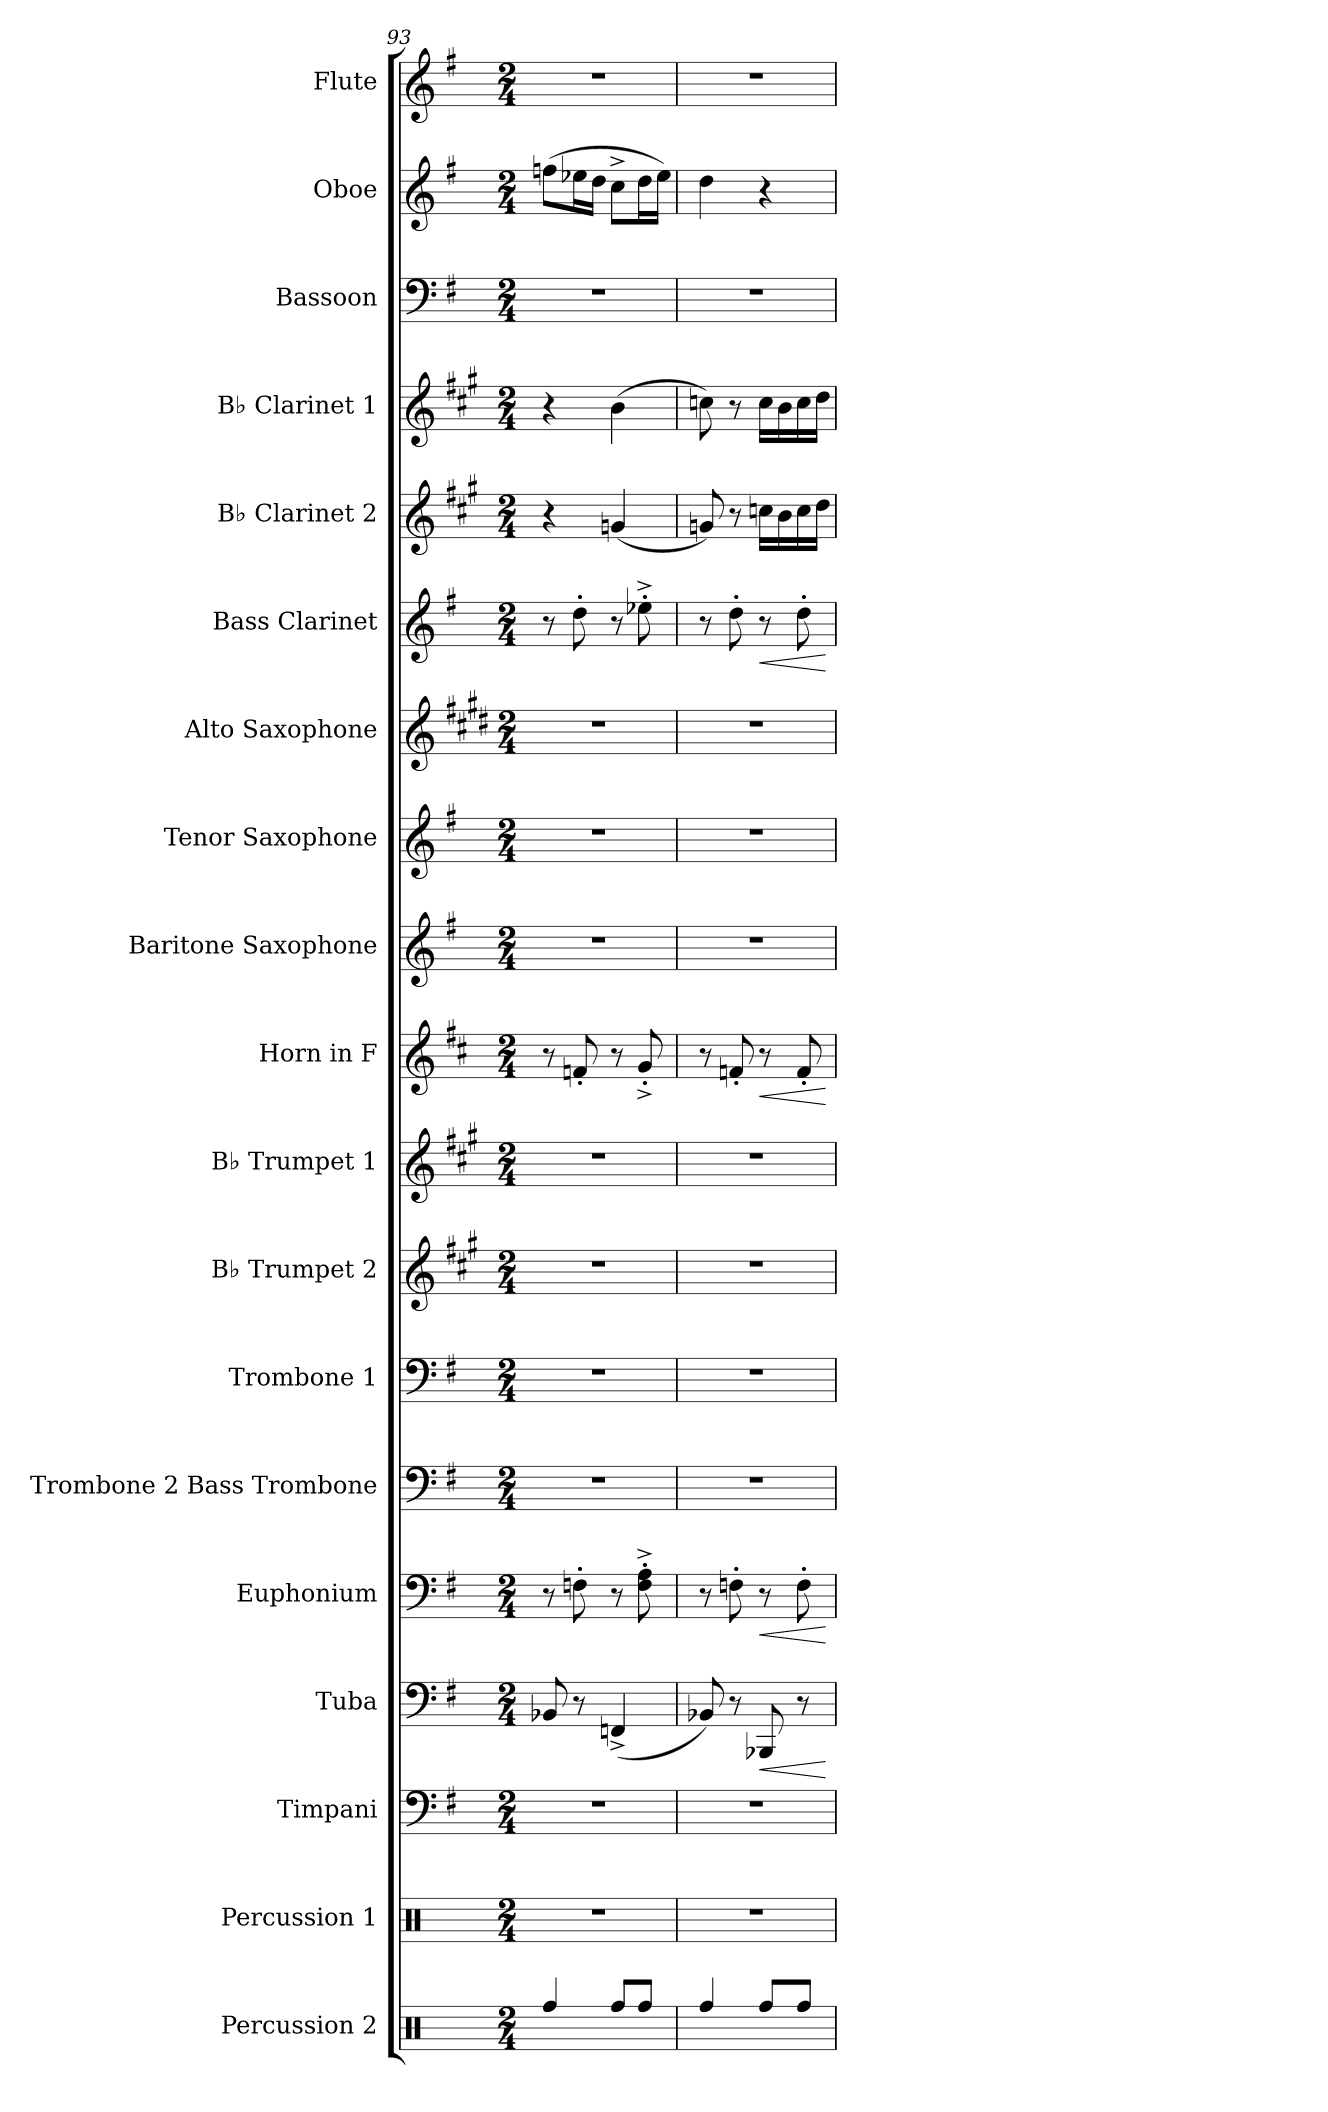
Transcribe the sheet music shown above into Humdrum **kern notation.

**kern	**kern	**kern	**kern	**dynam	**kern	**dynam	**kern	**kern	**kern	**kern	**kern	**dynam	**kern	**kern	**kern	**kern	**dynam	**kern	**kern	**kern	**kern	**kern
*part19	*part18	*part17	*part16	*part16	*part15	*part15	*part14	*part13	*part12	*part11	*part10	*part10	*part9	*part8	*part7	*part6	*part6	*part5	*part4	*part3	*part2	*part1
*staff19	*staff18	*staff17	*staff16	*staff16	*staff15	*staff15	*staff14	*staff13	*staff12	*staff11	*staff10	*staff10	*staff9	*staff8	*staff7	*staff6	*staff6	*staff5	*staff4	*staff3	*staff2	*staff1
*I"Percussion 2	*I"Percussion 1	*I"Timpani	*I"Tuba	*	*I"Euphonium	*	*I"Trombone 2 Bass Trombone	*I"Trombone 1	*I"B♭ Trumpet 2	*I"B♭ Trumpet 1	*I"Horn in F	*	*I"Baritone Saxophone	*I"Tenor Saxophone	*I"Alto Saxophone	*I"Bass Clarinet	*	*I"B♭ Clarinet 2	*I"B♭ Clarinet 1	*I"Bassoon	*I"Oboe	*I"Flute
*I'Perc. 2	*I'Perc. 1	*I'Timp.	*I'Tba.	*	*I'Euph.	*	*I'Tbn. 2 B. Tbn.	*I'Tbn. 1	*I'B♭ Tpt. 2	*I'B♭ Tpt. 1	*	*	*I'Bar. Sax.	*I'T. Sax.	*I'A. Sax.	*I'B. Cl.	*	*I'B♭ Cl. 2	*I'B♭ Cl. 1	*I'Bsn.	*I'Ob.	*I'Fl.
!!LO:PB:g=z
*clefX	*clefX	*clefF4	*clefF4	*	*clefF4	*	*clefF4	*clefF4	*clefG2	*clefG2	*clefG2	*	*clefG2	*clefG2	*clefG2	*clefG2	*	*clefG2	*clefG2	*clefF4	*clefG2	*clefG2
*	*	*	*	*	*	*	*	*	*ITrd1c2	*ITrd1c2	*ITrd4c7	*	*ITrd12c21	*ITrd8c14	*ITrd5c9	*ITrd8c14	*	*ITrd1c2	*ITrd1c2	*	*	*
*k[]	*k[]	*k[f#]	*k[f#]	*	*k[f#]	*	*k[f#]	*k[f#]	*k[f#]	*k[f#]	*k[f#]	*	*k[f#]	*k[f#]	*k[f#]	*k[f#]	*	*k[f#]	*k[f#]	*k[f#]	*k[f#]	*k[f#]
*M2/4	*M2/4	*M2/4	*M2/4	*	*M2/4	*	*M2/4	*M2/4	*M2/4	*M2/4	*M2/4	*	*M2/4	*M2/4	*M2/4	*M2/4	*	*M2/4	*M2/4	*M2/4	*M2/4	*M2/4
=93	=93	=93	=93	=93	=93	=93	=93	=93	=93	=93	=93	=93	=93	=93	=93	=93	=93	=93	=93	=93	=93	=93
4Rff/	2r	2r	8BB-X/	.	8r	.	2r	2r	2r	2r	8r	.	2r	2r	2r	8r	.	4r	4r	2r	(>8ffn\L	2r
.	.	.	8r	.	8Fn'\	.	.	.	.	.	8B-X'/	.	.	.	.	8d'\	.	.	.	.	16ee-X\L	.
.	.	.	.	.	.	.	.	.	.	.	.	.	.	.	.	.	.	.	.	.	16dd\JJ	.
8Rff/L	.	.	(<4FFn^/	.	8r	.	.	.	.	.	8r	.	.	.	.	8r	.	(<4fn/	(>4a\	.	8cc^\L	.
8Rff/J	.	.	.	.	8F\'^ 8A\'^	.	.	.	.	.	8c'^/	.	.	.	.	8e-X'^\	.	.	.	.	16dd\L	.
.	.	.	.	.	.	.	.	.	.	.	.	.	.	.	.	.	.	.	.	.	16ee-\JJ)	.
=94	=94	=94	=94	=94	=94	=94	=94	=94	=94	=94	=94	=94	=94	=94	=94	=94	=94	=94	=94	=94	=94	=94
4Rff/	2r	2r	8BB-X/)	.	8r	.	2r	2r	2r	2r	8r	.	2r	2r	2r	8r	.	8fn/)	8b-X\)	2r	4dd\	2r
.	.	.	8r	.	8Fn'\	.	.	.	.	.	8B-X'/	.	.	.	.	8d'\	.	8r	8r	.	.	.
!	!	!	!	!LO:HP:b	!	!LO:HP:b	!	!	!	!	!	!LO:HP:b	!	!	!	!	!LO:HP:b	!	!	!	!	!
8Rff/L	.	.	8BBB-X/	<	8r	<	.	.	.	.	8r	<	.	.	.	8r	<	16b-X\LL	16b-\LL	.	4r	.
.	.	.	.	.	.	.	.	.	.	.	.	.	.	.	.	.	.	16a\	16a\	.	.	.
8Rff/J	.	.	8r	.	8F'\	.	.	.	.	.	8B-'/	.	.	.	.	8d'\	.	16b-\	16b-\	.	.	.
.	.	.	.	.	.	.	.	.	.	.	.	.	.	.	.	.	.	16cc\JJ	16cc\JJ	.	.	.
.	.	.	.	[	.	[	.	.	.	.	.	[	.	.	.	.	[	.	.	.	.	.
=	=	=	=	=	=	=	=	=	=	=	=	=	=	=	=	=	=	=	=	=	=	=
*-	*-	*-	*-	*-	*-	*-	*-	*-	*-	*-	*-	*-	*-	*-	*-	*-	*-	*-	*-	*-	*-	*-
